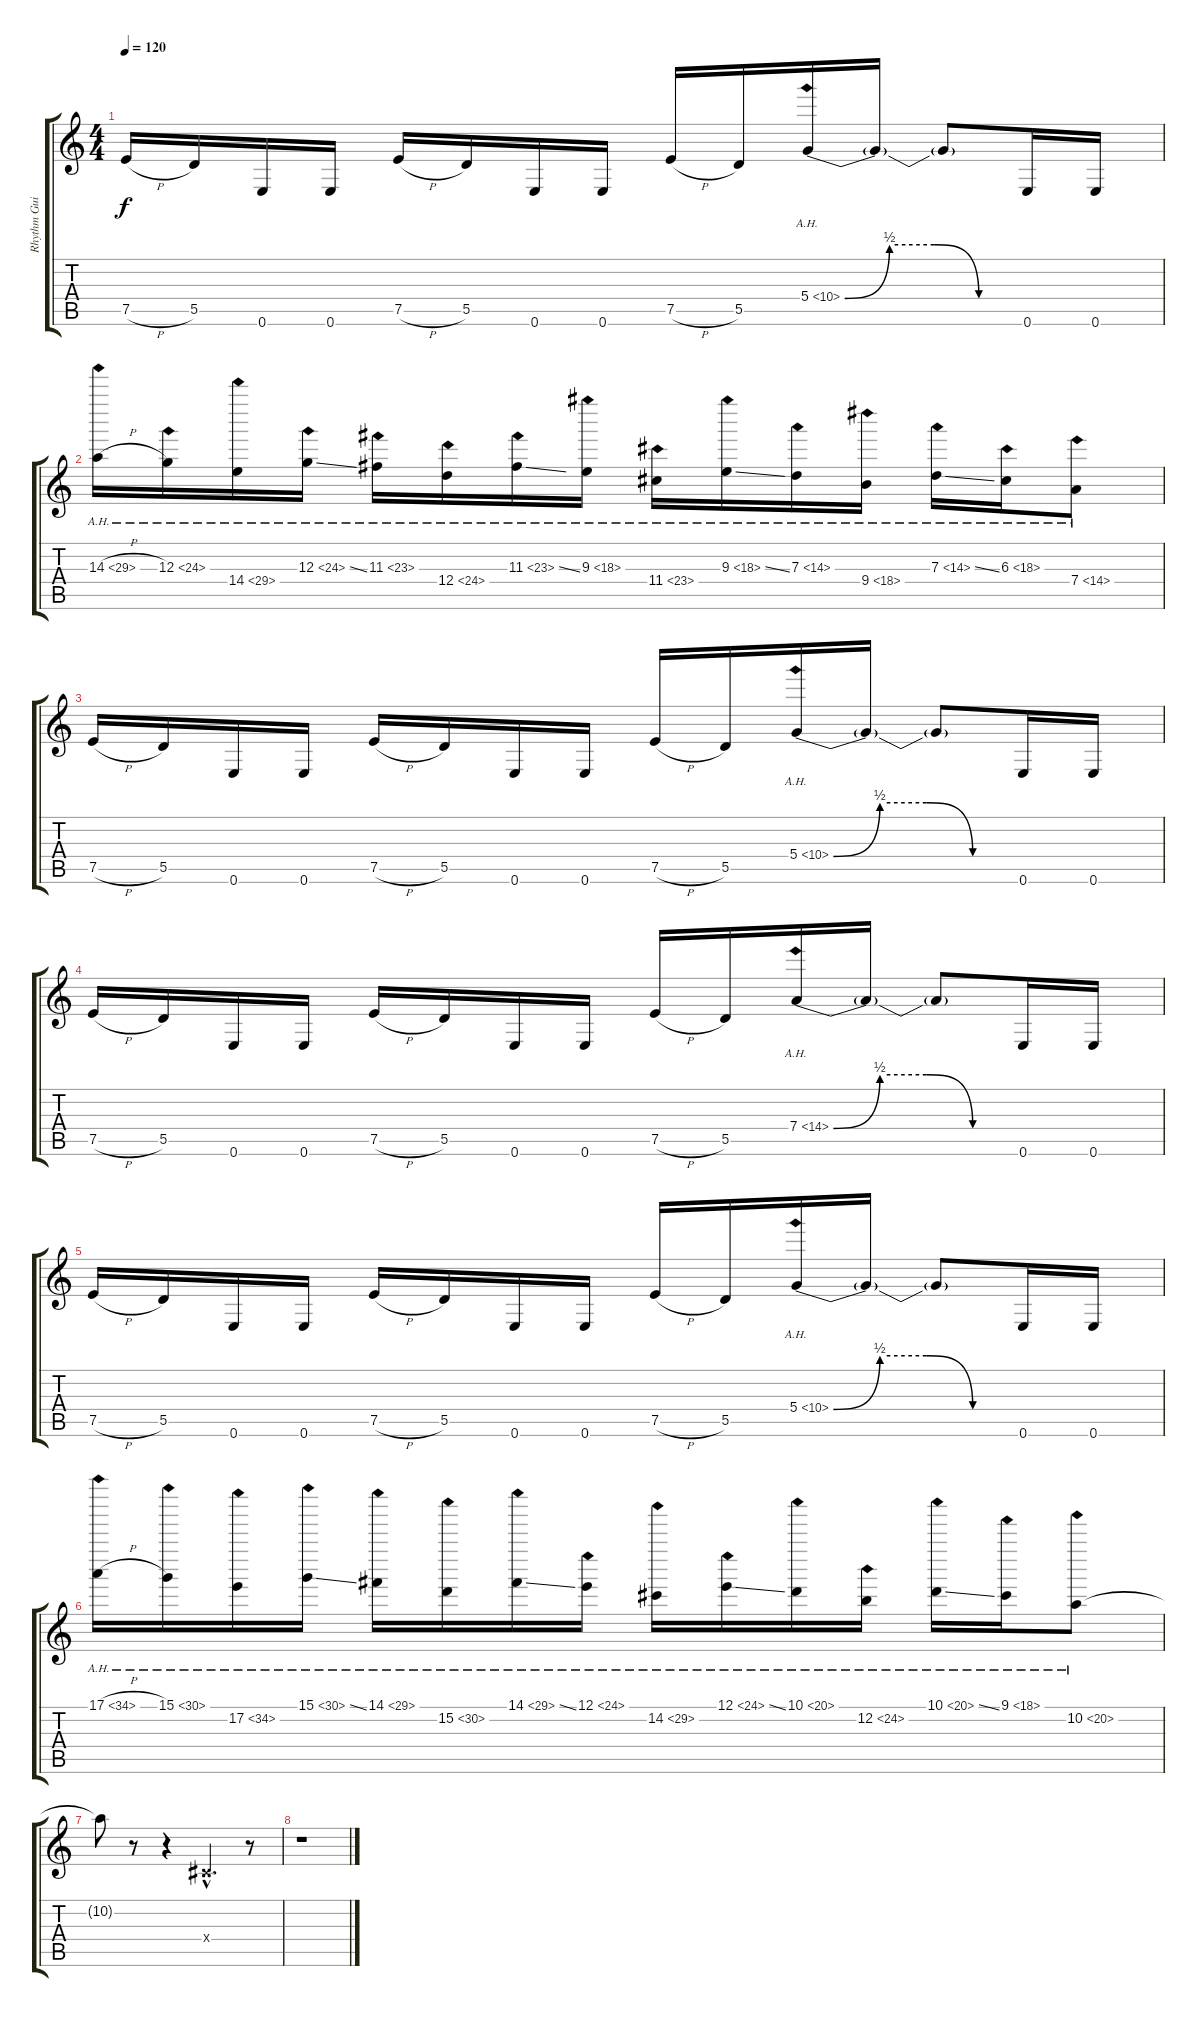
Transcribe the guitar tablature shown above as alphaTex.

\track ("Rhythm Guitar" "Rhythm Gui") {instrument distortionguitar}
\staff {score tabs}
\tuning (E4 B3 G3 D3 A2 E2) {hide}
\ts (4 4)
\tempo 120
\clef g2
\ks c
7.5{h}.16{dy f} 5.5.16 0.6.16 0.6.16 7.5{h}.16 5.5.16 0.6.16 0.6.16 7.5{h}.16 5.5.16 5.4{be (custom 0 0 15 2 30 2 45 0 60 0) ah 5}.16 5.4{t}.16 5.4{t}.8 0.6.16 0.6.16 |
14.3{ah 15 h}.16 12.3{ah 12}.16 14.4{ah 15}.16 12.3{ah 12 ss}.16 11.3{ah 12}.16 12.4{ah 12}.16 11.3{ah 12 ss}.16 9.3{ah 9}.16 11.4{ah 12}.16 9.3{ah 9 ss}.16 7.3{ah 7}.16 9.4{ah 9}.16 7.3{ah 7 ss}.16 6.3{ah 12}.16 7.4{ah 7}.8 |
7.5{h}.16 5.5.16 0.6.16 0.6.16 7.5{h}.16 5.5.16 0.6.16 0.6.16 7.5{h}.16 5.5.16 5.4{be (custom 0 0 15 2 30 2 45 0 60 0) ah 5}.16 5.4{t}.16 5.4{t}.8 0.6.16 0.6.16 |
7.5{h}.16 5.5.16 0.6.16 0.6.16 7.5{h}.16 5.5.16 0.6.16 0.6.16 7.5{h}.16 5.5.16 7.4{be (custom 0 0 15 2 30 2 45 0 60 0) ah 7}.16 7.4{t}.16 7.4{t}.8 0.6.16 0.6.16 |
7.5{h}.16 5.5.16 0.6.16 0.6.16 7.5{h}.16 5.5.16 0.6.16 0.6.16 7.5{h}.16 5.5.16 5.4{be (custom 0 0 15 2 30 2 45 0 60 0) ah 5}.16 5.4{t}.16 5.4{t}.8 0.6.16 0.6.16 |
17.1{ah 17 h}.16 15.1{ah 15}.16 17.2{ah 17}.16 15.1{ah 15 ss}.16 14.1{ah 15}.16 15.2{ah 15}.16 14.1{ah 15 ss}.16 12.1{ah 12}.16 14.2{ah 15}.16 12.1{ah 12 ss}.16 10.1{ah 10}.16 12.2{ah 12}.16 10.1{ah 10 ss}.16 9.1{ah 9}.16 10.2{ah 10}.8 |
10.2{t}.8 r.8 r.4 -1.4{hac x}.4{d} r.8 |
r.1
